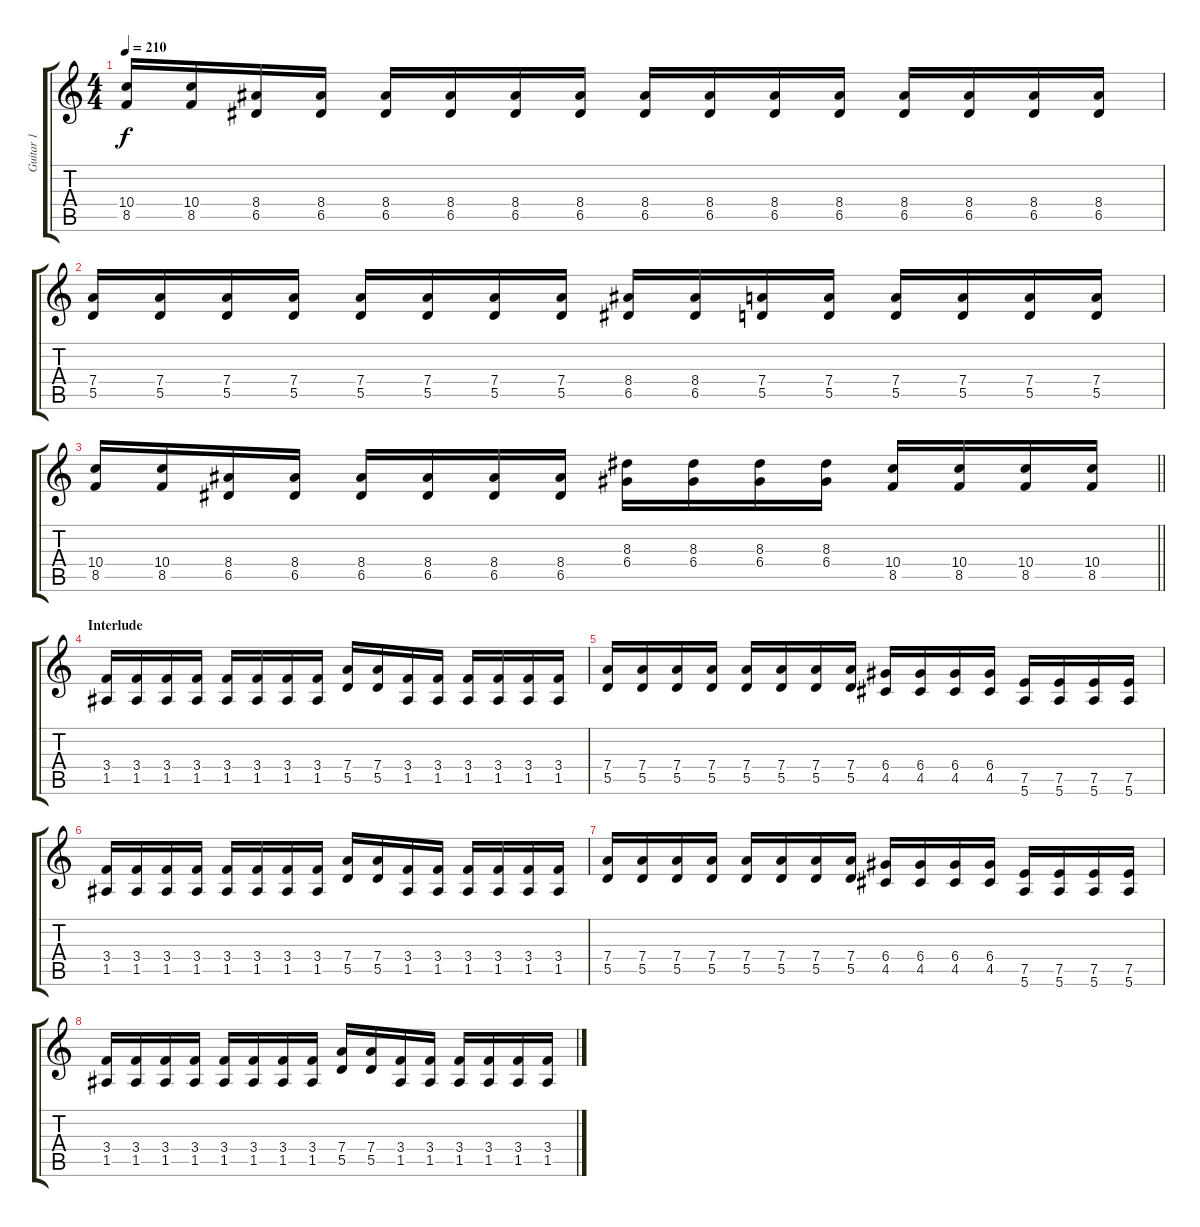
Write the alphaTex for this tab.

\track ("Guitar 1" "Guitar 1") {instrument distortionguitar}
\staff {score tabs}
\tuning (E4 B3 G3 D3 A2 E2) {hide}
\ts (4 4)
\tempo 210
\clef g2
\ks c
(10.4 8.5).16{dy f} (10.4 8.5).16 (8.4 6.5).16 (8.4 6.5).16 (8.4 6.5).16 (8.4 6.5).16 (8.4 6.5).16 (8.4 6.5).16 (8.4 6.5).16 (8.4 6.5).16 (8.4 6.5).16 (8.4 6.5).16 (8.4 6.5).16 (8.4 6.5).16 (8.4 6.5).16 (8.4 6.5).16 |
(7.4 5.5).16 (7.4 5.5).16 (7.4 5.5).16 (7.4 5.5).16 (7.4 5.5).16 (7.4 5.5).16 (7.4 5.5).16 (7.4 5.5).16 (8.4 6.5).16 (8.4 6.5).16 (7.4 5.5).16 (7.4 5.5).16 (7.4 5.5).16 (7.4 5.5).16 (7.4 5.5).16 (7.4 5.5).16 |
\barLineRight lightlight
(10.4 8.5).16 (10.4 8.5).16 (8.4 6.5).16 (8.4 6.5).16 (8.4 6.5).16 (8.4 6.5).16 (8.4 6.5).16 (8.4 6.5).16 (8.3 6.4).16 (8.3 6.4).16 (8.3 6.4).16 (8.3 6.4).16 (10.4 8.5).16 (10.4 8.5).16 (10.4 8.5).16 (10.4 8.5).16 |
\section ("" "Interlude")
(3.4 1.5).16 (3.4 1.5).16 (3.4 1.5).16 (3.4 1.5).16 (3.4 1.5).16 (3.4 1.5).16 (3.4 1.5).16 (3.4 1.5).16 (7.4 5.5).16 (7.4 5.5).16 (3.4 1.5).16 (3.4 1.5).16 (3.4 1.5).16 (3.4 1.5).16 (3.4 1.5).16 (3.4 1.5).16 |
(7.4 5.5).16 (7.4 5.5).16 (7.4 5.5).16 (7.4 5.5).16 (7.4 5.5).16 (7.4 5.5).16 (7.4 5.5).16 (7.4 5.5).16 (6.4 4.5).16 (6.4 4.5).16 (6.4 4.5).16 (6.4 4.5).16 (7.5 5.6).16 (7.5 5.6).16 (7.5 5.6).16 (7.5 5.6).16 |
(3.4 1.5).16 (3.4 1.5).16 (3.4 1.5).16 (3.4 1.5).16 (3.4 1.5).16 (3.4 1.5).16 (3.4 1.5).16 (3.4 1.5).16 (7.4 5.5).16 (7.4 5.5).16 (3.4 1.5).16 (3.4 1.5).16 (3.4 1.5).16 (3.4 1.5).16 (3.4 1.5).16 (3.4 1.5).16 |
(7.4 5.5).16 (7.4 5.5).16 (7.4 5.5).16 (7.4 5.5).16 (7.4 5.5).16 (7.4 5.5).16 (7.4 5.5).16 (7.4 5.5).16 (6.4 4.5).16 (6.4 4.5).16 (6.4 4.5).16 (6.4 4.5).16 (7.5 5.6).16 (7.5 5.6).16 (7.5 5.6).16 (7.5 5.6).16 |
(3.4 1.5).16 (3.4 1.5).16 (3.4 1.5).16 (3.4 1.5).16 (3.4 1.5).16 (3.4 1.5).16 (3.4 1.5).16 (3.4 1.5).16 (7.4 5.5).16 (7.4 5.5).16 (3.4 1.5).16 (3.4 1.5).16 (3.4 1.5).16 (3.4 1.5).16 (3.4 1.5).16 (3.4 1.5).16
